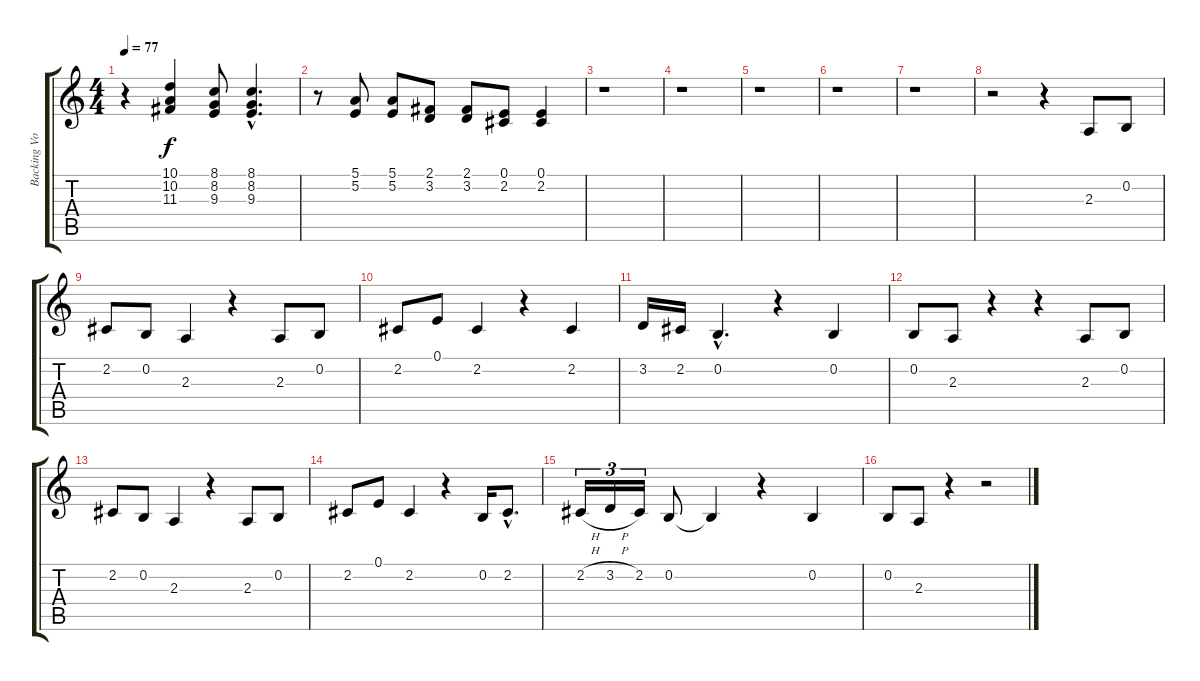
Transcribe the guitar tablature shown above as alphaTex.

\track ("Backing Vox" "Backing Vo") {instrument reedorgan}
\staff {score tabs}
\tuning (E4 B3 G3 D3 A2 E2) {hide}
\ts (4 4)
\tempo 77
\clef g2
\ks c
r.4{dy f} (10.1 10.2 11.3).4 (8.1 8.2 9.3).8 (8.1{hac} 8.2{hac} 9.3{hac}).4{d} |
r.8 (5.1 5.2).8 (5.1 5.2).8 (2.1 3.2).8 (2.1 3.2).8 (0.1 2.2).8 (0.1 2.2).4 |
r.1 |
r.1 |
r.1 |
r.1 |
r.1 |
r.2 r.4 2.3.8{volume 16 instrument tenorsax} 0.2.8 |
2.2.8 0.2.8 2.3.4 r.4 2.3.8 0.2.8 |
2.2.8 0.1.8 2.2.4 r.4 2.2.4 |
3.2.16 2.2.16 0.2{hac}.4{d} r.4 0.2.4 |
0.2.8 2.3.8 r.4 r.4 2.3.8 0.2.8 |
2.2.8 0.2.8 2.3.4 r.4 2.3.8 0.2.8 |
2.2.8 0.1.8 2.2.4 r.4 0.2.16 2.2{hac}.8{d} |
2.2{h}.16{tu (3 2)} 3.2{h}.16{tu (3 2)} 2.2.16{tu (3 2)} 0.2.8 0.2{t}.4 r.4 0.2.4 |
0.2.8 2.3.8 r.4{volume 12 instrument reedorgan} r.2
